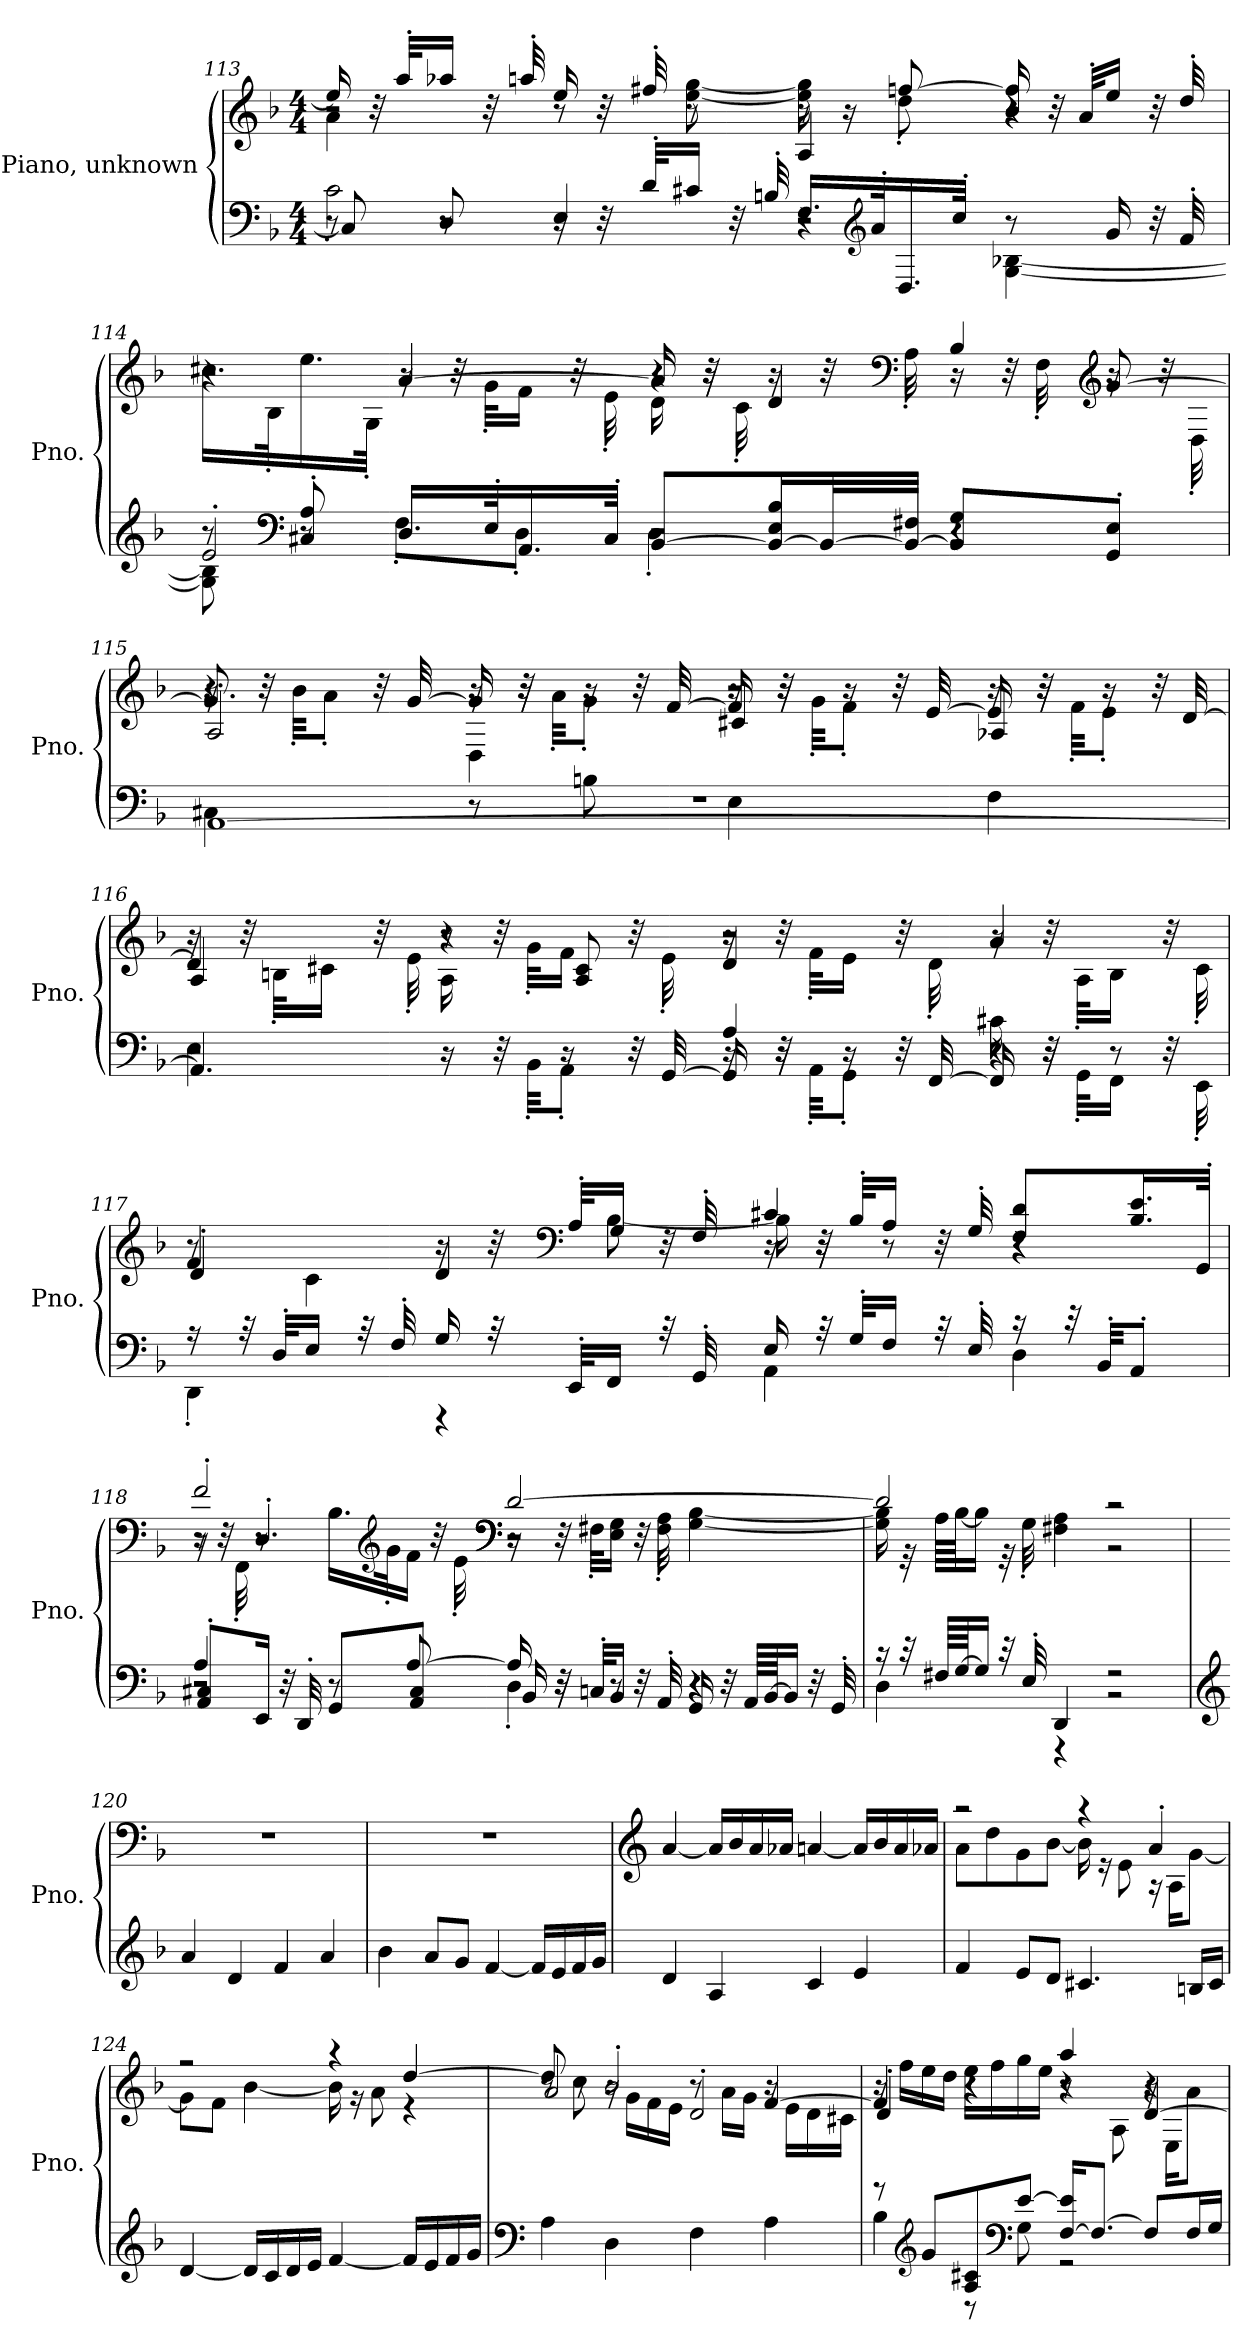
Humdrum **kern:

**kern	**kern
*part1	*part1
*staff2	*staff1
*I"Piano, unknown	*
*I'Pno.	*
!!LO:LB:g=z
*clefF4	*clefG2
*k[b-]	*k[b-]
*M4/4	*M4/4
=113	=113
*^	*^
*	*^	*	*^
8r	2c'\	8C/]	16ee/]	4a\	2r
.	.	.	32r	.	.
.	.	.	32aa'/KLL	.	.
8D/	.	8r	16aa-X/JJ	.	.
.	.	.	32r	.	.
.	.	.	32aan'/	.	.
16r	.	4E/	16ee/	8r	.
32r	.	.	32r	.	.
32d'/KLL	.	.	32ff#X'/	.	.
16c#X/JJ	.	.	8r	[8ee\ [8gg\	.
32r	.	.	.	.	.
32Bn'/	.	.	.	.	.
16.F/LL	4r	2r	8r	16ee\] 16gg\]	4A/
.	.	.	.	16r	.
*clefG2	*	*	*	*	*
32a'/K	.	.	.	.	.
16.D/	.	.	[8ffn/	8dd'\	.
32cc'/JJk	.	.	.	.	.
8r	[4G\ [4B-X\	.	16b-/ 16ff/]	4r	4r
.	.	.	32r	.	.
.	.	.	32a'/KLL	.	.
16g/	.	.	16ee/JJ	.	.
32r	.	.	32r	.	.
32f'/	.	.	32dd'/	.	.
!!LO:LB:g=z	!!	!!
=114	=114	=114	=114	=114	=114
8r	8G\] 8B-\]	2e'/	4r	16.cc#X\LL	2r
.	.	.	.	32B-'\K	.
*clefF4	*	*	*	*	*
8C#X/' 8A/'	8r	.	.	16.ee\	.
.	.	.	.	32G'\JJk	.
16.D/LL	8F'\L	.	[4a/	16r	.
.	.	.	.	32r	.
32E'/K	.	.	.	32g'\KLL	.
16.AA/	8D'\J	.	.	16f\JJ	.
.	.	.	.	32r	.
32C#'/JJk	.	.	.	32e'\	.
[8BB-/L	4D'\	2r	16a/]	16d\	4r
.	.	.	16r	32r	.
.	.	.	.	32c'\	.
16BB-/_ 16E/ 16B-/L	.	.	4d/	16r	.
32BB-/L_	.	.	.	32r	.
*	*	*	*clefF4	*	*
32BB-/_ 32F#X/JJJ	.	.	.	32A'\	.
8BB-/] 8G/L	4r	.	.	16r	4B-/
.	.	.	.	32r	.
.	.	.	.	32F'\	.
*	*	*	*clefG2	*	*
8GG/' 8E/'J	.	.	[8g/	16r	.
.	.	.	.	32r	.
.	.	.	.	32D'\	.
!!LO:PB:g=z
=115	=115	=115	=115	=115	=115
*	*	*	*	*	*^
1r	4C#X\	[1AA	8.g/]	16r	2A'/	4r
.	.	.	.	32r	.	.
.	.	.	.	32b-'\KKL	.	.
.	.	.	.	8a'\J	.	.
.	.	.	32r	.	.	.
.	.	.	[32g/	.	.	.
.	8r	.	16g/]	16r	.	4D\
.	.	.	16r	32r	.	.
.	.	.	.	32a'\KKL	.	.
.	8Bn\	.	16r	8g'\J	.	.
.	.	.	32r	.	.	.
.	.	.	[32f/	.	.	.
.	4E\	.	16f/]	16r	4c#X/	2r
.	.	.	16r	32r	.	.
.	.	.	.	32g'\KKL	.	.
.	.	.	16r	8f'\J	.	.
.	.	.	32r	.	.	.
.	.	.	[32e/	.	.	.
.	4F\	.	16e/]	16r	4A-X/	.
.	.	.	16r	32r	.	.
.	.	.	.	32f'\KKL	.	.
.	.	.	16r	8e'\J	.	.
.	.	.	32r	.	.	.
.	.	.	[32d/	.	.	.
*	*	*	*	*	*v	*v
!!LO:LB:g=z
=116	=116	=116	=116	=116	=116
2r	4E\	4.AA/]	4d/]	16r	4A/
.	.	.	.	32r	.
.	.	.	.	32Bn'\KLL	.
.	.	.	.	16c#X\JJ	.
.	.	.	.	32r	.
.	.	.	.	32e'\	.
.	16r	.	4r	16A\	8r
.	32r	.	.	32r	.
.	32BB-'\KKL	.	.	32g'\KLL	.
.	8AA'\J	16r	.	16f\JJ	8A/ 8c#/
.	.	32r	.	32r	.
.	.	[32GG/	.	32e'\	.
4A/	16r	16GG/]	4d/	16r	2r
.	32r	16r	.	32r	.
.	32AA'\KKL	.	.	32f'\KLL	.
.	8GG'\J	16r	.	16e\JJ	.
.	.	32r	.	32r	.
.	.	[32FF/	.	32d'\	.
4r	16c#X\	16FF/]	4a/	16r	.
.	32r	16r	.	32r	.
.	32GG'\KLL	.	.	32A'\KLL	.
.	16FF\JJ	8r	.	16B\JJ	.
.	32r	.	.	32r	.
.	32EE'\	.	.	32c#'\	.
*	*v	*v	*	*	*
!!LO:LB:g=z	!!	!!
=117	=117	=117	=117	=117
16r	4DD'\	4f/	8r	4d'/
32r	.	.	.	.
32D'/KLL	.	.	.	.
16E/JJ	.	.	4c\	.
32r	.	.	.	.
32F'/	.	.	.	.
16G/	4r	4d/	.	16r
32r	.	.	.	32r
*	*	*clefF4	*	*
32EE'/KLL	.	.	.	32A'/KLL
16FF/JJ	.	.	[8B-\	16G/JJ
32r	.	.	.	32r
32GG'/	.	.	.	32F'/
16E/	4AA\	4c#X/	16B-\]	16r
32r	.	.	16r	32r
32G'/KLL	.	.	.	32B-'/KLL
16F/JJ	.	.	8r	16A/JJ
32r	.	.	.	32r
32E'/	.	.	.	32G'/
16r	4D\	4r	4r	8F/ 8d/L
32r	.	.	.	.
32BB-'/KKL	.	.	.	.
8AA'/J	.	.	.	16.B-/ 16.e/L
.	.	.	.	32GG'/JJk
!!LO:LB:g=z	!!	!!
=118	=118	=118	=118	=118
*	*^	*	*	*
4A/	2r	8AA/' 8C#X/'L	2f'/	16r	8r
.	.	.	.	32r	.
.	.	.	.	32FF'\	.
.	.	16EE/Jk	.	8r	4.D'/
.	.	32r	.	.	.
.	.	32DD'/	.	.	.
8r	.	8GG/L	.	16.B-\LL	.
*	*	*	*clefG2	*	*
.	.	.	.	32g'\K	.
[8A/	.	8AA/ 8C#/J	.	16f\JJ	.
.	.	.	.	32r	.
.	.	.	.	32e'\	.
*	*	*	*clefF4	*	*
16A/]	4D'\	16BB-/	[2d/	16r	2r
16r	.	32r	.	32r	.
.	.	32Cn'/KLL	.	32F#X'\KLL	.
8r	.	16BB-/JJ	.	16E\ 16G\JJ	.
.	.	32r	.	32r	.
.	.	32AA'/	.	32F#\' 32A\'	.
4r	4r	16GG/	.	[4G\ [4B-\	.
.	.	32r	.	.	.
.	.	64AA/LLLL	.	.	.
.	.	[64BB-/JJ	.	.	.
.	.	16BB-/JJ]	.	.	.
.	.	32r	.	.	.
.	.	32GG'/	.	.	.
*	*v	*v	*	*	*
*	*	*	*v	*v
=119	=119	=119	=119
16r	4D\	2d/]	16G\] 16B-\]
32r	.	.	32r
64F#X/LLLL	.	.	64A\LLLL
[64G/JJ	.	.	[64B-\JJ
16G/JJ]	.	.	16B-\JJ]
32r	.	.	32r
32E'/	.	.	32G'\
4DD/	4r	.	4F#X\ 4A\
2r	2r	2r	2r
*v	*v	*	*
*	*v	*v
!!LO:LB:g=z
=120	=120
*clefG2	*
4a/	1r
4d/	.
4f/	.
4a/	.
=121	=121
4b-\	1r
8a/L	.
8g/J	.
[4f/	.
16f/LL]	.
16e/	.
16f/	.
16g/JJ	.
=122	=122
*	*clefG2
4d/	[4a/
4A/	16a/LL]
.	16b-/
.	16a/
.	16a-X/JJ
4c/	[4an/
4e/	16a/LL]
.	16b-/
.	16a/
.	16a-X/JJ
=123	=123
*	*^
4f/	2r	8a\L
.	.	8dd\
8e/L	.	8g\
8d/J	.	[8b-\J
4.c#X/	4r	16b-\]
.	.	16r
.	.	8e\
.	4a'/	16r
.	.	16A\KL
16Bn/LL	.	[8g\J
16c#/JJ	.	.
!!LO:LB:g=z	!!
=124	=124	=124
[4d/	2r	8g\L]
.	.	8f\J
16d/LL]	.	[4b-\
16c/	.	.
16d/	.	.
16e/JJ	.	.
[4f/	4r	16b-\]
.	.	16r
.	.	8a\
16f/LL]	[4dd/	4r
16e/	.	.
16f/	.	.
16g/JJ	.	.
*	*v	*v
=125	=125
*clefF4	*
*	*^
*	*	*^
4A\	8dd/]	8r	2a'/
.	8r	8cc\	.
4D\	2b-'/	16r	.
.	.	16g\LL	.
.	.	16f\	.
.	.	16e\JJ	.
4F\	.	8r	2d'/
.	.	16a\LL	.
.	.	16g\JJ	.
4A\	[4f/	16r	.
.	.	16e\LL	.
.	.	16d\	.
.	.	16c#X\JJ	.
!!LO:PB:g=z	!!	!!
=126	=126	=126	=126
*^	*	*	*
8r	4B-\	4f/]	16r	4d'/
.	.	.	16ff\LL	.
*clefG2	*	*	*	*
8g/L	.	.	16ee\	.
.	.	.	16dd\JJ	.
8A/ 8c#X/	8r	4r	16ee\LL	4r
.	.	.	16ff\	.
*clefF4	*	*	*	*
[8e/J	8G\	.	16gg\	.
.	.	.	16ee\JJ	.
[16F/ 16e/]KL	2r	4aa/	8r	4r
8.F/J_	.	.	.	.
.	.	.	8A\	.
8F/L]	.	4r	16r	[4d/
.	.	.	16E\KL	.
16F/L	.	.	8a\J	.
16G/JJ	.	.	.	.
*v	*v	*	*	*
*	*v	*v	*v
=	=
*-	*-
